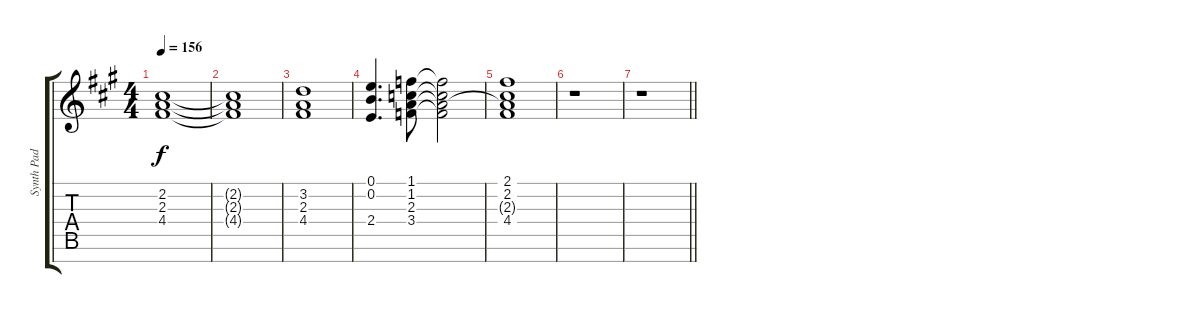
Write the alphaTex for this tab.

\track ("Synth Pad II" "Synth Pad ") {instrument pad2warm}
\staff {score tabs}
\tuning (E5 B4 G4 D4 A3 E3 B2) {hide}
\ts (4 4)
\tempo 156
\clef g2
\ks a
(2.2 2.3 4.4).1{dy f} |
(2.2{t} 2.3{t} 4.4{t}).1 |
(3.2 2.3 4.4).1 |
(0.1 0.2 2.4).4{d} (1.1 1.2 2.3 3.4).8 (1.1{t} 1.2{t} 2.3{t} 3.4{t}).2 |
(2.1 2.2 2.3{t} 4.4).1 |
r.1 |
\barLineRight lightlight
r.1
